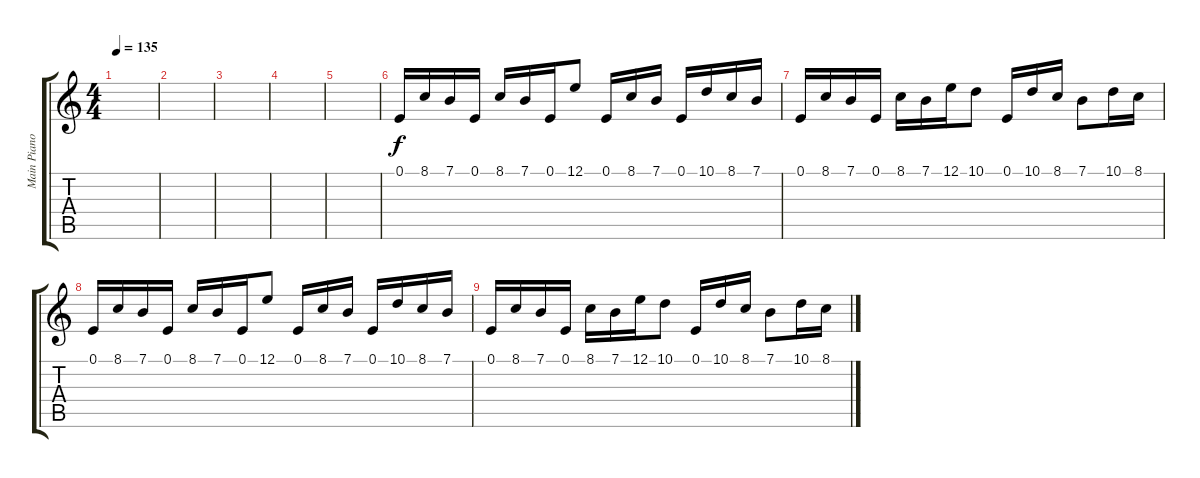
\track ("Main Piano" "Main Piano") {instrument acousticgrandpiano}
\staff {score tabs}
\tuning (E4 B3 G3 D3 A2 E2) {hide}
\ts (4 4)
\tempo 135
\clef g2
\ks c
|
|
|
|
|
0.1.16{volume 8 balance 3} 8.1.16 7.1.16 0.1.16 8.1.16 7.1.16 0.1.16 12.1.8 0.1.16 8.1.16 7.1.16 0.1.16 10.1.16 8.1.16 7.1.16 |
0.1.16 8.1.16 7.1.16 0.1.16 8.1.16 7.1.16 12.1.16 10.1.8 0.1.16 10.1.16 8.1.16 7.1.8 10.1.16 8.1.16 |
0.1.16{balance 13} 8.1.16 7.1.16 0.1.16 8.1.16 7.1.16 0.1.16 12.1.8 0.1.16 8.1.16 7.1.16 0.1.16 10.1.16 8.1.16 7.1.16 |
0.1.16 8.1.16 7.1.16 0.1.16 8.1.16 7.1.16 12.1.16 10.1.8 0.1.16 10.1.16 8.1.16 7.1.8 10.1.16 8.1.16
